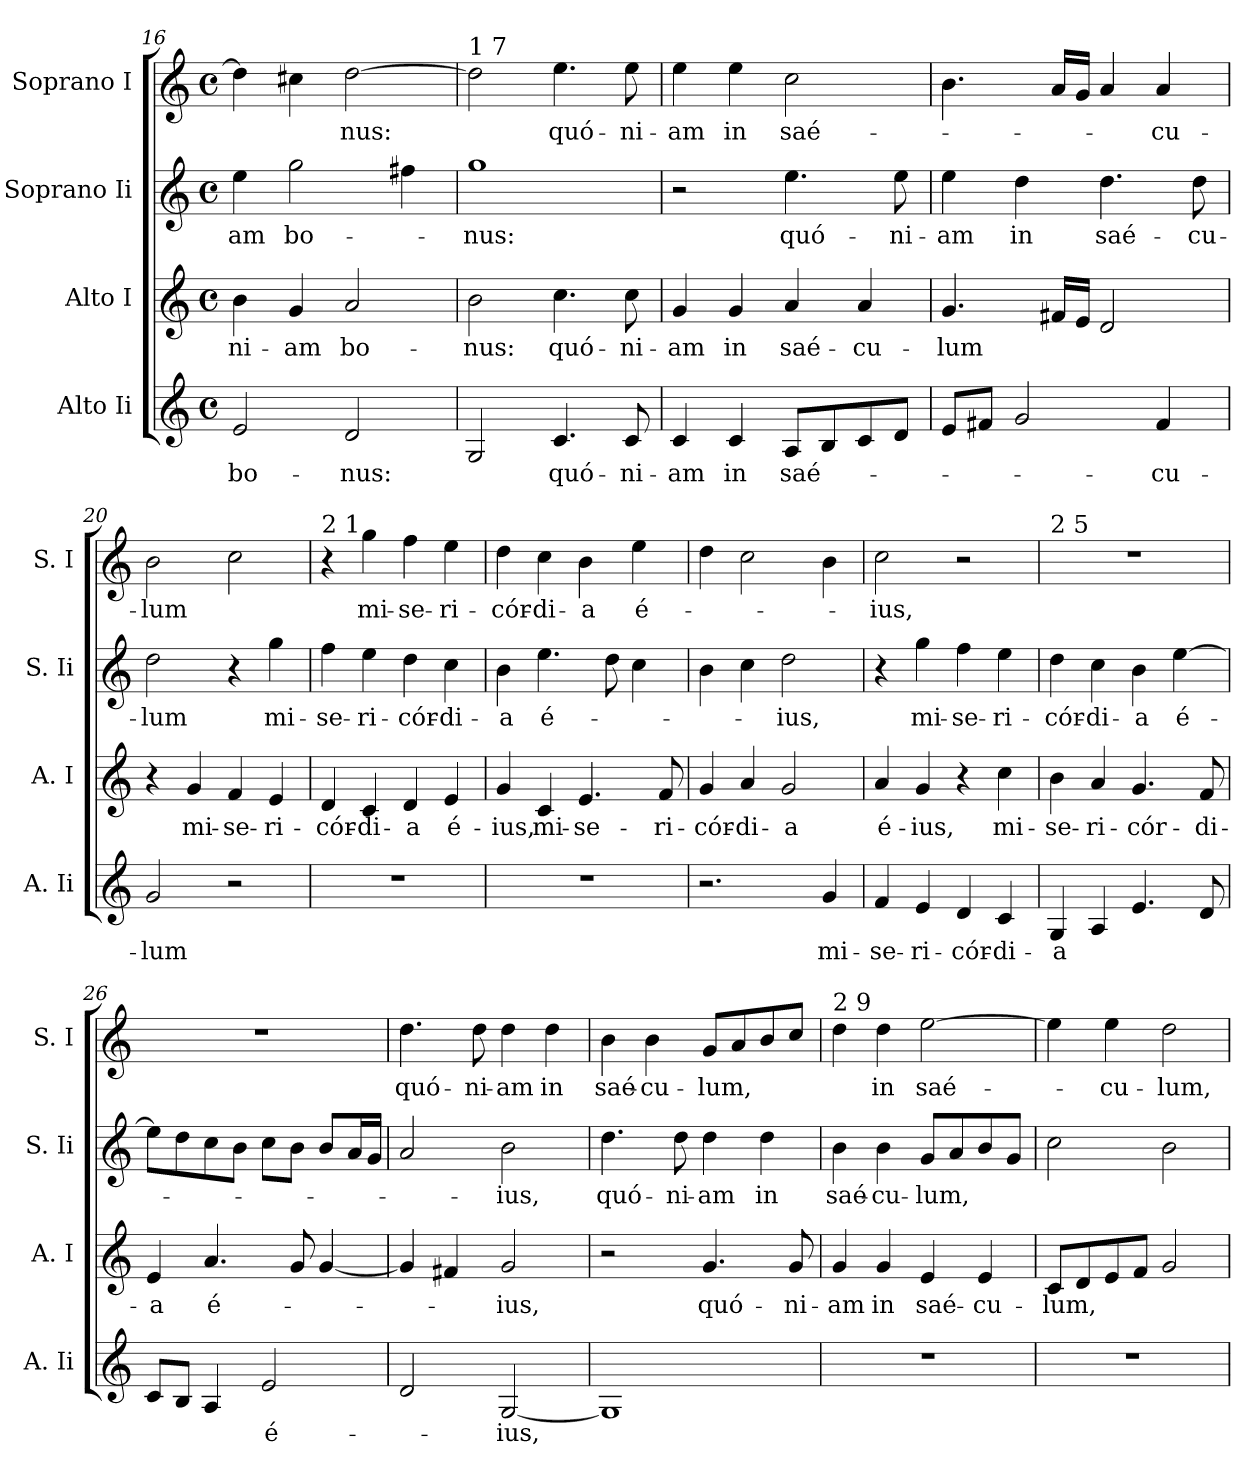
**kern	**text	**kern	**text	**kern	**text	**kern	**text
*part4	*part4	*part3	*part3	*part2	*part2	*part1	*part1
*staff4	*staff4	*staff3	*staff3	*staff2	*staff2	*staff1	*staff1
*I"Alto Ii	*	*I"Alto I	*	*I"Soprano Ii	*	*I"Soprano I	*
*I'A. Ii	*	*I'A. I	*	*I'S. Ii	*	*I'S. I	*
*clefG2	*	*clefG2	*	*clefG2	*	*clefG2	*
*k[]	*	*k[]	*	*k[]	*	*k[]	*
*C:	*	*C:	*	*C:	*	*C:	*
*M4/4	*	*M4/4	*	*M4/4	*	*M4/4	*
*met(c)	*	*met(c)	*	*met(c)	*	*met(c)	*
=16	=16	=16	=16	=16	=16	=16	=16
!	!LO:LY:b	!	!LO:LY:b	!	!LO:LY:b	!	!
2e/	bo-	4b\	-ni-	4ee\	-am	4dd\]	.
!	!	!	!LO:LY:b	!	!LO:LY:b	!	!
.	.	4g/	-am	2gg\	bo-	4cc#X\	.
!	!LO:LY:b	!	!LO:LY:b	!	!	!	!LO:LY:b
2d/	-nus:	2a/	bo-	.	.	[<2dd\	-nus:
.	.	.	.	4ff#X\	.	.	.
!!LO:LB:g=z
=17	=17	=17	=17	=17	=17	=17	=17
!	!	!	!	!	!	!LO:TX:a:t=1 7	!
!	!	!	!LO:LY:b	!	!LO:LY:b	!	!
2G/	.	2b\	-nus:	1gg	-nus:	2dd\]	.
!	!LO:LY:b	!	!LO:LY:b	!	!	!	!LO:LY:b
4.c/	quó-	4.cc\	quó-	.	.	4.ee\	quó-
!	!LO:LY:b	!	!LO:LY:b	!	!	!	!LO:LY:b
8c/	-ni-	8cc\	-ni-	.	.	8ee\	-ni-
=18	=18	=18	=18	=18	=18	=18	=18
!	!LO:LY:b	!	!LO:LY:b	!	!	!	!LO:LY:b
4c/	-am	4g/	-am	2r	.	4ee\	-am
!	!LO:LY:b	!	!LO:LY:b	!	!	!	!LO:LY:b
4c/	in	4g/	in	.	.	4ee\	in
!	!LO:LY:b	!	!LO:LY:b	!	!LO:LY:b	!	!LO:LY:b
8A/L	saé-	4a/	saé-	4.ee\	quó-	2cc\	saé-
8B/	.	.	.	.	.	.	.
!	!	!	!LO:LY:b	!	!	!	!
8c/	.	4a/	-cu-	.	.	.	.
!	!	!	!	!	!LO:LY:b	!	!
8d/J	.	.	.	8ee\	-ni-	.	.
=19	=19	=19	=19	=19	=19	=19	=19
!	!	!	!LO:LY:b	!	!LO:LY:b	!	!
8e/L	.	4.g/	-lum	4ee\	-am	4.b\	.
8f#X/J	.	.	.	.	.	.	.
!	!	!	!	!	!LO:LY:b	!	!
2g/	.	.	.	4dd\	in	.	.
.	.	16f#X/LL	.	.	.	16a/LL	.
.	.	16e/JJ	.	.	.	16g/JJ	.
!	!	!	!	!	!LO:LY:b	!	!
.	.	2d/	.	4.dd\	saé-	4a/	.
!	!LO:LY:b	!	!	!	!	!	!LO:LY:b
4f#/	-cu-	.	.	.	.	4a/	-cu-
!	!	!	!	!	!LO:LY:b	!	!
.	.	.	.	8dd\	-cu-	.	.
=20	=20	=20	=20	=20	=20	=20	=20
!	!LO:LY:b	!	!	!	!LO:LY:b	!	!LO:LY:b
2g/	-lum	4r	.	2dd\	-lum	2b\	-lum
!	!	!	!LO:LY:b	!	!	!	!
.	.	4g/	mi-	.	.	.	.
!	!	!	!LO:LY:b	!	!	!	!
2r	.	4f/	-se-	4r	.	2cc\	.
!	!	!	!LO:LY:b	!	!LO:LY:b	!	!
.	.	4e/	-ri-	4gg\	mi-	.	.
!!LO:PB:g=z
=21	=21	=21	=21	=21	=21	=21	=21
!	!	!	!	!	!	!LO:TX:a:t=2 1	!
!	!	!	!LO:LY:b	!	!LO:LY:b	!	!
1r	.	4d/	-cór-	4ff\	-se-	4r	.
!	!	!	!LO:LY:b	!	!LO:LY:b	!	!LO:LY:b
.	.	4c/	-di-	4ee\	-ri-	4gg\	mi-
!	!	!	!LO:LY:b	!	!LO:LY:b	!	!LO:LY:b
.	.	4d/	-a	4dd\	-cór-	4ff\	-se-
!	!	!	!LO:LY:b	!	!LO:LY:b	!	!LO:LY:b
.	.	4e/	é-	4cc\	-di-	4ee\	-ri-
=22	=22	=22	=22	=22	=22	=22	=22
!	!	!	!LO:LY:b	!	!LO:LY:b	!	!LO:LY:b
1r	.	4g/	-ius,	4b\	-a	4dd\	-cór-
!	!	!	!LO:LY:b	!	!LO:LY:b	!	!LO:LY:b
.	.	4c/	mi-	4.ee\	é-	4cc\	-di-
!	!	!	!LO:LY:b	!	!	!	!LO:LY:b
.	.	4.e/	-se-	.	.	4b\	-a
.	.	.	.	8dd\	.	.	.
!	!	!	!	!	!	!	!LO:LY:b
.	.	.	.	4cc\	.	4ee\	é-
!	!	!	!LO:LY:b	!	!	!	!
.	.	8f/	-ri-	.	.	.	.
=23	=23	=23	=23	=23	=23	=23	=23
!	!	!	!LO:LY:b	!	!	!	!
2.r	.	4g/	-cór-	4b\	.	4dd\	.
!	!	!	!LO:LY:b	!	!	!	!
.	.	4a/	-di-	4cc\	.	2cc\	.
!	!	!	!LO:LY:b	!	!LO:LY:b	!	!
.	.	2g/	-a	2dd\	-ius,	.	.
!	!LO:LY:b	!	!	!	!	!	!
4g/	mi-	.	.	.	.	4b\	.
=24	=24	=24	=24	=24	=24	=24	=24
!	!LO:LY:b	!	!LO:LY:b	!	!	!	!LO:LY:b
4f/	-se-	4a/	é-	4r	.	2cc\	-ius,
!	!LO:LY:b	!	!LO:LY:b	!	!LO:LY:b	!	!
4e/	-ri-	4g/	-ius,	4gg\	mi-	.	.
!	!LO:LY:b	!	!	!	!LO:LY:b	!	!
4d/	-cór-	4r	.	4ff\	-se-	2r	.
!	!LO:LY:b	!	!LO:LY:b	!	!LO:LY:b	!	!
4c/	-di-	4cc\	mi-	4ee\	-ri-	.	.
!!LO:LB:g=z
=25	=25	=25	=25	=25	=25	=25	=25
!	!	!	!	!	!	!LO:TX:a:t=2 5	!
!	!LO:LY:b	!	!LO:LY:b	!	!LO:LY:b	!	!
4G/	-a	4b\	-se-	4dd\	-cór-	1r	.
!	!	!	!LO:LY:b	!	!LO:LY:b	!	!
4A/	.	4a/	-ri-	4cc\	-di-	.	.
!	!	!	!LO:LY:b	!	!LO:LY:b	!	!
4.e/	.	4.g/	-cór-	4b\	-a	.	.
!	!	!	!	!	!LO:LY:b	!	!
.	.	.	.	[>4ee\	é-	.	.
!	!	!	!LO:LY:b	!	!	!	!
8d/	.	8f/	-di-	.	.	.	.
=26	=26	=26	=26	=26	=26	=26	=26
!	!	!	!LO:LY:b	!	!	!	!
8c/L	.	4e/	-a	8ee\L]	.	1r	.
8B/J	.	.	.	8dd\	.	.	.
!	!	!	!LO:LY:b	!	!	!	!
4A/	.	4.a/	é-	8cc\	.	.	.
.	.	.	.	8b\J	.	.	.
!	!LO:LY:b	!	!	!	!	!	!
2e/	é-	.	.	8cc\L	.	.	.
.	.	8g/	.	8b\J	.	.	.
.	.	[<4g/	.	8b/L	.	.	.
.	.	.	.	16a/L	.	.	.
.	.	.	.	16g/JJ	.	.	.
=27	=27	=27	=27	=27	=27	=27	=27
!	!	!	!	!	!	!	!LO:LY:b
2d/	.	4g/]	.	2a/	.	4.dd\	quó-
.	.	4f#X/	.	.	.	.	.
!	!	!	!	!	!	!	!LO:LY:b
.	.	.	.	.	.	8dd\	-ni-
!	!LO:LY:b	!	!LO:LY:b	!	!LO:LY:b	!	!LO:LY:b:rj
[<2G/	-ius,	2g/	-ius,	2b\	-ius,	4dd\	-am
!	!	!	!	!	!	!	!LO:LY:b
.	.	.	.	.	.	4dd\	in
=28	=28	=28	=28	=28	=28	=28	=28
!	!	!	!	!	!LO:LY:b	!	!LO:LY:b
1G]	.	2r	.	4.dd\	quó-	4b\	saé-
!	!	!	!	!	!	!	!LO:LY:b
.	.	.	.	.	.	4b\	-cu-
!	!	!	!	!	!LO:LY:b	!	!
.	.	.	.	8dd\	-ni-	.	.
!	!	!	!LO:LY:b	!	!LO:LY:b:rj	!	!LO:LY:b
.	.	4.g/	quó-	4dd\	-am	8g/L	-lum,
.	.	.	.	.	.	8a/	.
!	!	!	!	!	!LO:LY:b	!	!
.	.	.	.	4dd\	in	8b/	.
!	!	!	!LO:LY:b	!	!	!	!
.	.	8g/	-ni-	.	.	8cc/J	.
!!LO:LB:g=z
=29	=29	=29	=29	=29	=29	=29	=29
!	!	!	!	!	!	!LO:TX:a:t=2 9	!
!	!	!	!LO:LY:b	!	!LO:LY:b	!	!
1r	.	4g/	-am	4b\	saé-	4dd\	.
!	!	!	!LO:LY:b	!	!LO:LY:b	!	!LO:LY:b
.	.	4g/	in	4b\	-cu-	4dd\	in
!	!	!	!LO:LY:b	!	!LO:LY:b	!	!LO:LY:b
.	.	4e/	saé-	8g/L	-lum,	[>2ee\	saé-
.	.	.	.	8a/	.	.	.
!	!	!	!LO:LY:b	!	!	!	!
.	.	4e/	-cu-	8b/	.	.	.
.	.	.	.	8g/J	.	.	.
=30	=30	=30	=30	=30	=30	=30	=30
!	!	!	!LO:LY:b	!	!	!	!
1r	.	8c/L	-lum,	2cc\	.	4ee\]	.
.	.	8d/	.	.	.	.	.
!	!	!	!	!	!	!	!LO:LY:b
.	.	8e/	.	.	.	4ee\	-cu-
.	.	8f/J	.	.	.	.	.
!	!	!	!	!	!	!	!LO:LY:b
.	.	2g/	.	2b\	.	2dd\	-lum,
=	=	=	=	=	=	=	=
*-	*-	*-	*-	*-	*-	*-	*-
